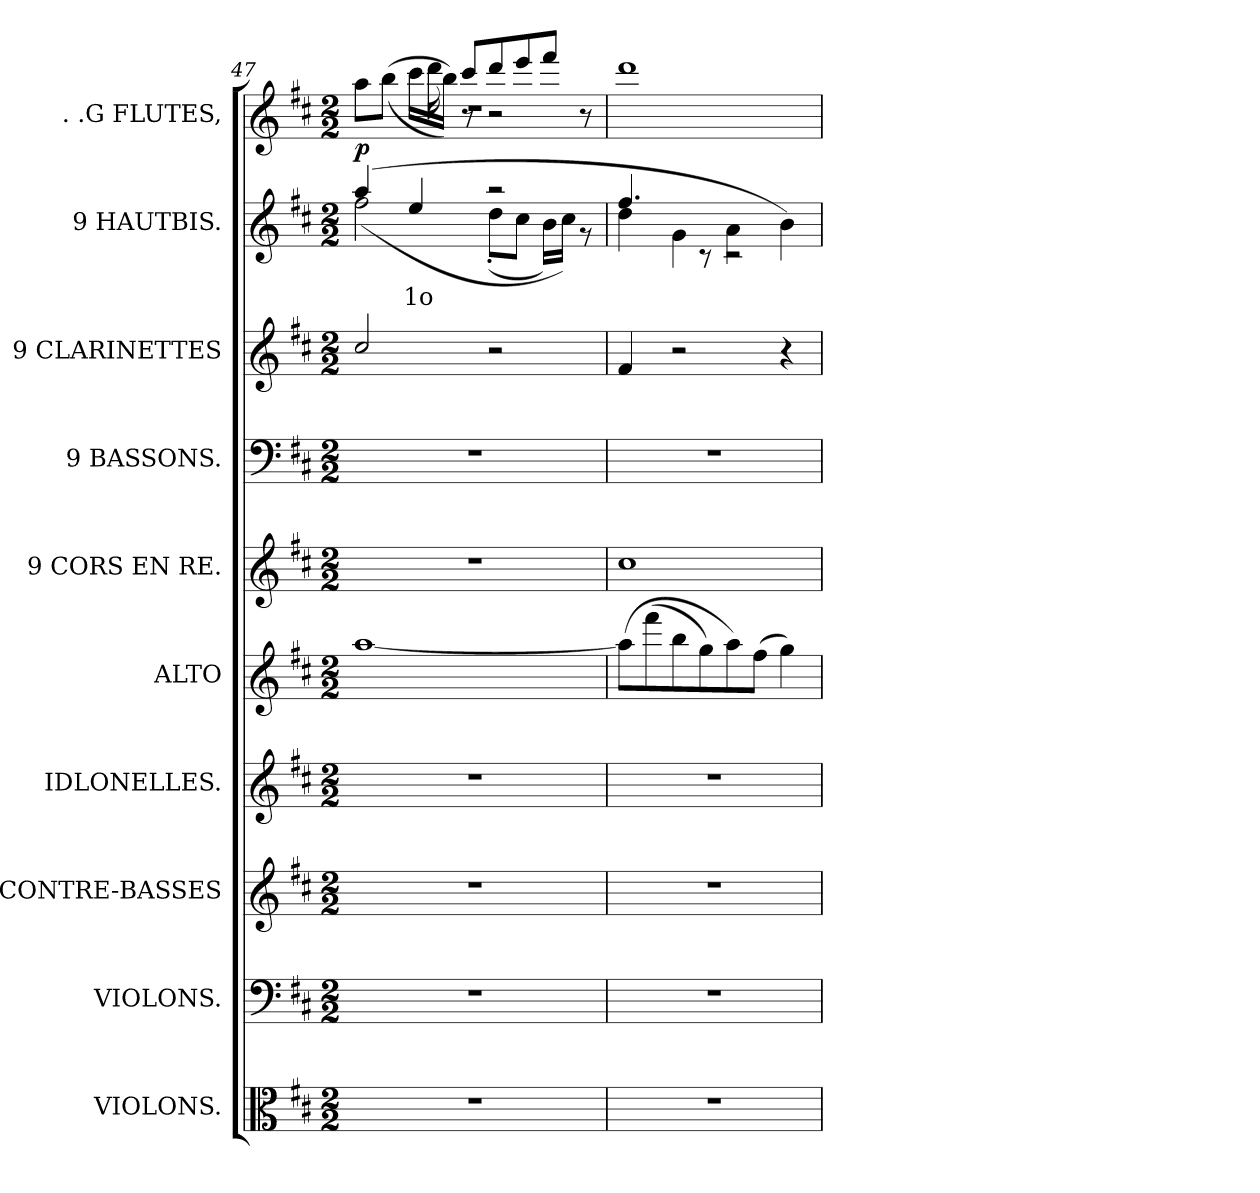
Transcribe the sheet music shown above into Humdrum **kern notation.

**kern	**kern	**kern	**kern	**kern	**kern	**kern	**kern	**kern	**text	**dynam	**kern
*part10	*part9	*part8	*part7	*part6	*part5	*part4	*part3	*part2	*part2	*part2	*part1
*staff10	*staff9	*staff8	*staff7	*staff6	*staff5	*staff4	*staff3	*staff2	*staff2	*staff2	*staff1
*I"VIOLONS.	*I"VIOLONS.	*I"CONTRE-BASSES	*I"IDLONELLES.	*I"ALTO	*I"9 CORS EN RE.	*I"9 BASSONS.	*I"9 CLARINETTES	*I"9 HAUTBIS.	*	*	*I". .G FLUTES,
*I'VIO.	*I'VIO.	*I'CONTRE-B.ES	*I'IDL.	*I'A.	*I'9 COR. EN RE.	*I'9 B.NS.	*I'9 CLA.	*I'9 HAU.	*	*	*I'. .G Fl.S,
*clefC3	*clefF4	*clefG2	*clefG2	*clefG2	*clefG2	*clefF4	*clefG2	*clefG2	*	*	*clefG2
*k[f#c#]	*k[f#c#]	*k[f#c#]	*k[f#c#]	*k[f#c#]	*k[f#c#]	*k[f#c#]	*k[f#c#]	*k[f#c#]	*	*	*k[f#c#]
*M2/2	*M2/2	*M2/2	*M2/2	*M2/2	*M2/2	*M2/2	*M2/2	*M2/2	*	*	*M2/2
=47	=47	=47	=47	=47	=47	=47	=47	=47	=47	=47	=47
*	*	*	*	*	*	*	*	*^	*	*	*^
*	*	*	*	*	*	*	*	*	*	*	*	*	*^
1r	1r	1r	1r	[1aa/	1r	1r	2cc#/	(4aa/	(2ff#\	.	p	4ryy	1r	8aa\L
.	.	.	.	.	.	.	.	.	.	.	.	.	.	((8bb\J
.	.	.	.	.	.	.	.	4ee/	.	1o	.	16ryy	.	16ccc#\LL
.	.	.	.	.	.	.	.	.	.	.	.	16ddd\	.	16bb\JJ))
.	.	.	.	.	.	.	.	.	.	.	.	8ccc#/L	.	8r
.	.	.	.	.	.	.	2r	2r	(8dd'\L	.	.	8ddd/	.	2r
.	.	.	.	.	.	.	.	.	8cc#\J	.	.	8eee/	.	.
.	.	.	.	.	.	.	.	.	16b\LL)	.	.	8fff#/J	.	.
.	.	.	.	.	.	.	.	.	16cc#\JJ)	.	.	.	.	.
.	.	.	.	.	.	.	.	.	8r	.	.	8r	.	.
*	*	*	*	*	*	*	*	*	*	*	*	*v	*v	*v
=48	=48	=48	=48	=48	=48	=48	=48	=48	=48	=48	=48	=48
1r	1r	1r	1r	(8aa\L]	1cc#/	1r	4f#/	(4dd\	4.ff#/)	.	.	1ddd/
.	.	.	.	(8fff#\	.	.	.	.	.	.	.	.
.	.	.	.	8bb\	.	.	2r	4g\	.	.	.	.
.	.	.	.	8gg\)	.	.	.	.	8r	.	.	.
.	.	.	.	8aa\)	.	.	.	4a\	2r	.	.	.
.	.	.	.	(8ff#\J	.	.	.	.	.	.	.	.
.	.	.	.	4gg\)	.	.	4r	4b\)	.	.	.	.
*	*	*	*	*	*	*	*	*v	*v	*	*	*
=	=	=	=	=	=	=	=	=	=	=	=
*-	*-	*-	*-	*-	*-	*-	*-	*-	*-	*-	*-
